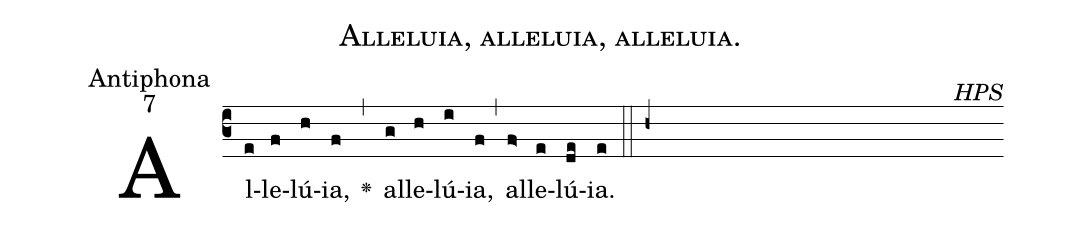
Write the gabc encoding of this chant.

name:Alleluia, alleluia, alleluia.;
office-part:Antiphona;
mode:7;
commentary:HPS;
%%
(c3)Al(e)le(f)lú(h)ia,(f) <v>\greheightstar</v>(,) al(g)le(h)lú(i)ia,(f) (,) al(f>)le(e)lú(de)ia.(e) (::h+)
